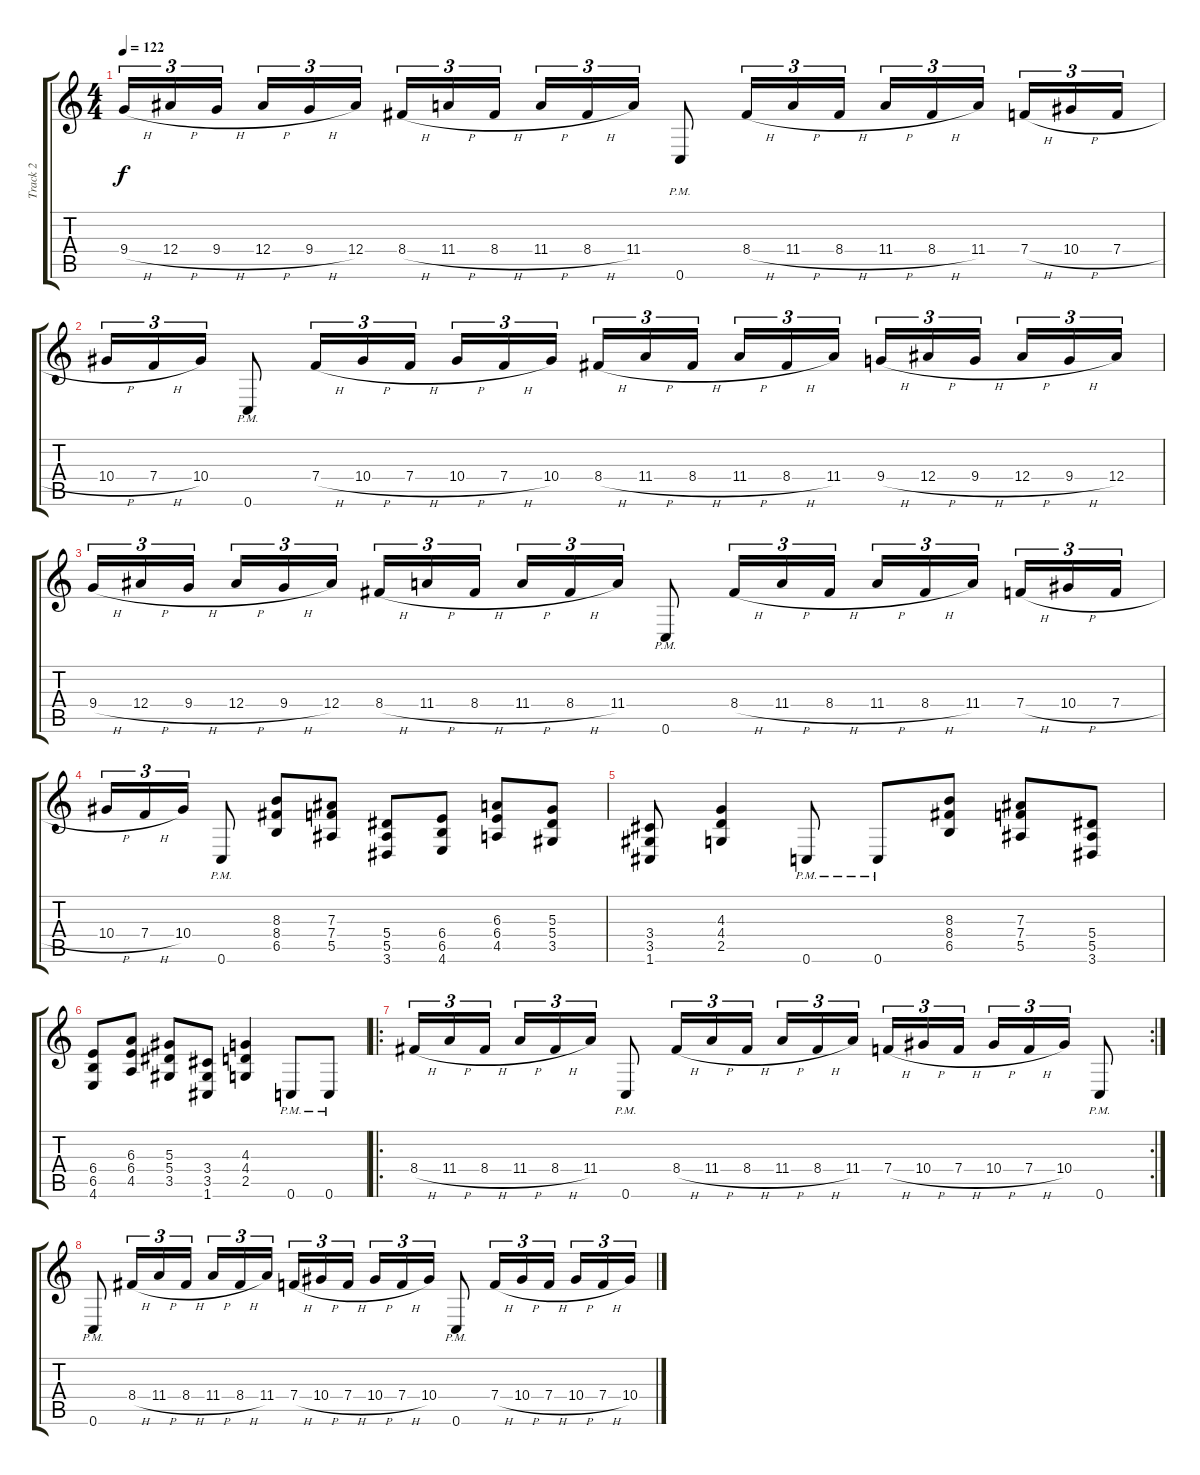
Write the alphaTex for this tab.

\track ("Track 2" "Track 2") {instrument distortionguitar}
\staff {score tabs}
\tuning (C4 G3 Eb3 Bb2 F2 C2) {hide}
\ts (4 4)
\tempo 122
\clef g2
\ks c
9.4{h}.16{tu (3 2) dy f} 12.4{h}.16{tu (3 2)} 9.4{h}.16{tu (3 2)} 12.4{h}.16{tu (3 2)} 9.4{h}.16{tu (3 2)} 12.4.16{tu (3 2)} 8.4{h}.16{tu (3 2)} 11.4{h}.16{tu (3 2)} 8.4{h}.16{tu (3 2)} 11.4{h}.16{tu (3 2)} 8.4{h}.16{tu (3 2)} 11.4.16{tu (3 2)} 0.6{pm}.8 8.4{h}.16{tu (3 2)} 11.4{h}.16{tu (3 2)} 8.4{h}.16{tu (3 2)} 11.4{h}.16{tu (3 2)} 8.4{h}.16{tu (3 2)} 11.4.16{tu (3 2)} 7.4{h}.16{tu (3 2)} 10.4{h}.16{tu (3 2)} 7.4{h}.16{tu (3 2)} |
10.4{h}.16{tu (3 2)} 7.4{h}.16{tu (3 2)} 10.4.16{tu (3 2)} 0.6{pm}.8 7.4{h}.16{tu (3 2)} 10.4{h}.16{tu (3 2)} 7.4{h}.16{tu (3 2)} 10.4{h}.16{tu (3 2)} 7.4{h}.16{tu (3 2)} 10.4.16{tu (3 2)} 8.4{h}.16{tu (3 2)} 11.4{h}.16{tu (3 2)} 8.4{h}.16{tu (3 2)} 11.4{h}.16{tu (3 2)} 8.4{h}.16{tu (3 2)} 11.4.16{tu (3 2)} 9.4{h}.16{tu (3 2)} 12.4{h}.16{tu (3 2)} 9.4{h}.16{tu (3 2)} 12.4{h}.16{tu (3 2)} 9.4{h}.16{tu (3 2)} 12.4.16{tu (3 2)} |
9.4{h}.16{tu (3 2)} 12.4{h}.16{tu (3 2)} 9.4{h}.16{tu (3 2)} 12.4{h}.16{tu (3 2)} 9.4{h}.16{tu (3 2)} 12.4.16{tu (3 2)} 8.4{h}.16{tu (3 2)} 11.4{h}.16{tu (3 2)} 8.4{h}.16{tu (3 2)} 11.4{h}.16{tu (3 2)} 8.4{h}.16{tu (3 2)} 11.4.16{tu (3 2)} 0.6{pm}.8 8.4{h}.16{tu (3 2)} 11.4{h}.16{tu (3 2)} 8.4{h}.16{tu (3 2)} 11.4{h}.16{tu (3 2)} 8.4{h}.16{tu (3 2)} 11.4.16{tu (3 2)} 7.4{h}.16{tu (3 2)} 10.4{h}.16{tu (3 2)} 7.4{h}.16{tu (3 2)} |
10.4{h}.16{tu (3 2)} 7.4{h}.16{tu (3 2)} 10.4.16{tu (3 2)} 0.6{pm}.8 (8.3 8.4 6.5).8 (7.3 7.4 5.5).8 (5.4 5.5 3.6).8 (6.4 6.5 4.6).8 (6.3 6.4 4.5).8 (5.3 5.4 3.5).8 |
(3.4 3.5 1.6).8 (4.3 4.4 2.5).4 0.6{pm}.8 0.6{pm}.8 (8.3 8.4 6.5).8 (7.3 7.4 5.5).8 (5.4 5.5 3.6).8 |
(6.4 6.5 4.6).8 (6.3 6.4 4.5).8 (5.3 5.4 3.5).8 (3.4 3.5 1.6).8 (4.3 4.4 2.5).4 0.6{pm}.8 0.6{pm}.8 |
\ro
\rc 2
8.4{h}.16{tu (3 2)} 11.4{h}.16{tu (3 2)} 8.4{h}.16{tu (3 2)} 11.4{h}.16{tu (3 2)} 8.4{h}.16{tu (3 2)} 11.4.16{tu (3 2)} 0.6{pm}.8 8.4{h}.16{tu (3 2)} 11.4{h}.16{tu (3 2)} 8.4{h}.16{tu (3 2)} 11.4{h}.16{tu (3 2)} 8.4{h}.16{tu (3 2)} 11.4.16{tu (3 2)} 7.4{h}.16{tu (3 2)} 10.4{h}.16{tu (3 2)} 7.4{h}.16{tu (3 2)} 10.4{h}.16{tu (3 2)} 7.4{h}.16{tu (3 2)} 10.4.16{tu (3 2)} 0.6{pm}.8 |
0.6{pm}.8 8.4{h}.16{tu (3 2)} 11.4{h}.16{tu (3 2)} 8.4{h}.16{tu (3 2)} 11.4{h}.16{tu (3 2)} 8.4{h}.16{tu (3 2)} 11.4.16{tu (3 2)} 7.4{h}.16{tu (3 2)} 10.4{h}.16{tu (3 2)} 7.4{h}.16{tu (3 2)} 10.4{h}.16{tu (3 2)} 7.4{h}.16{tu (3 2)} 10.4.16{tu (3 2)} 0.6{pm}.8 7.4{h}.16{tu (3 2)} 10.4{h}.16{tu (3 2)} 7.4{h}.16{tu (3 2)} 10.4{h}.16{tu (3 2)} 7.4{h}.16{tu (3 2)} 10.4.16{tu (3 2)}
